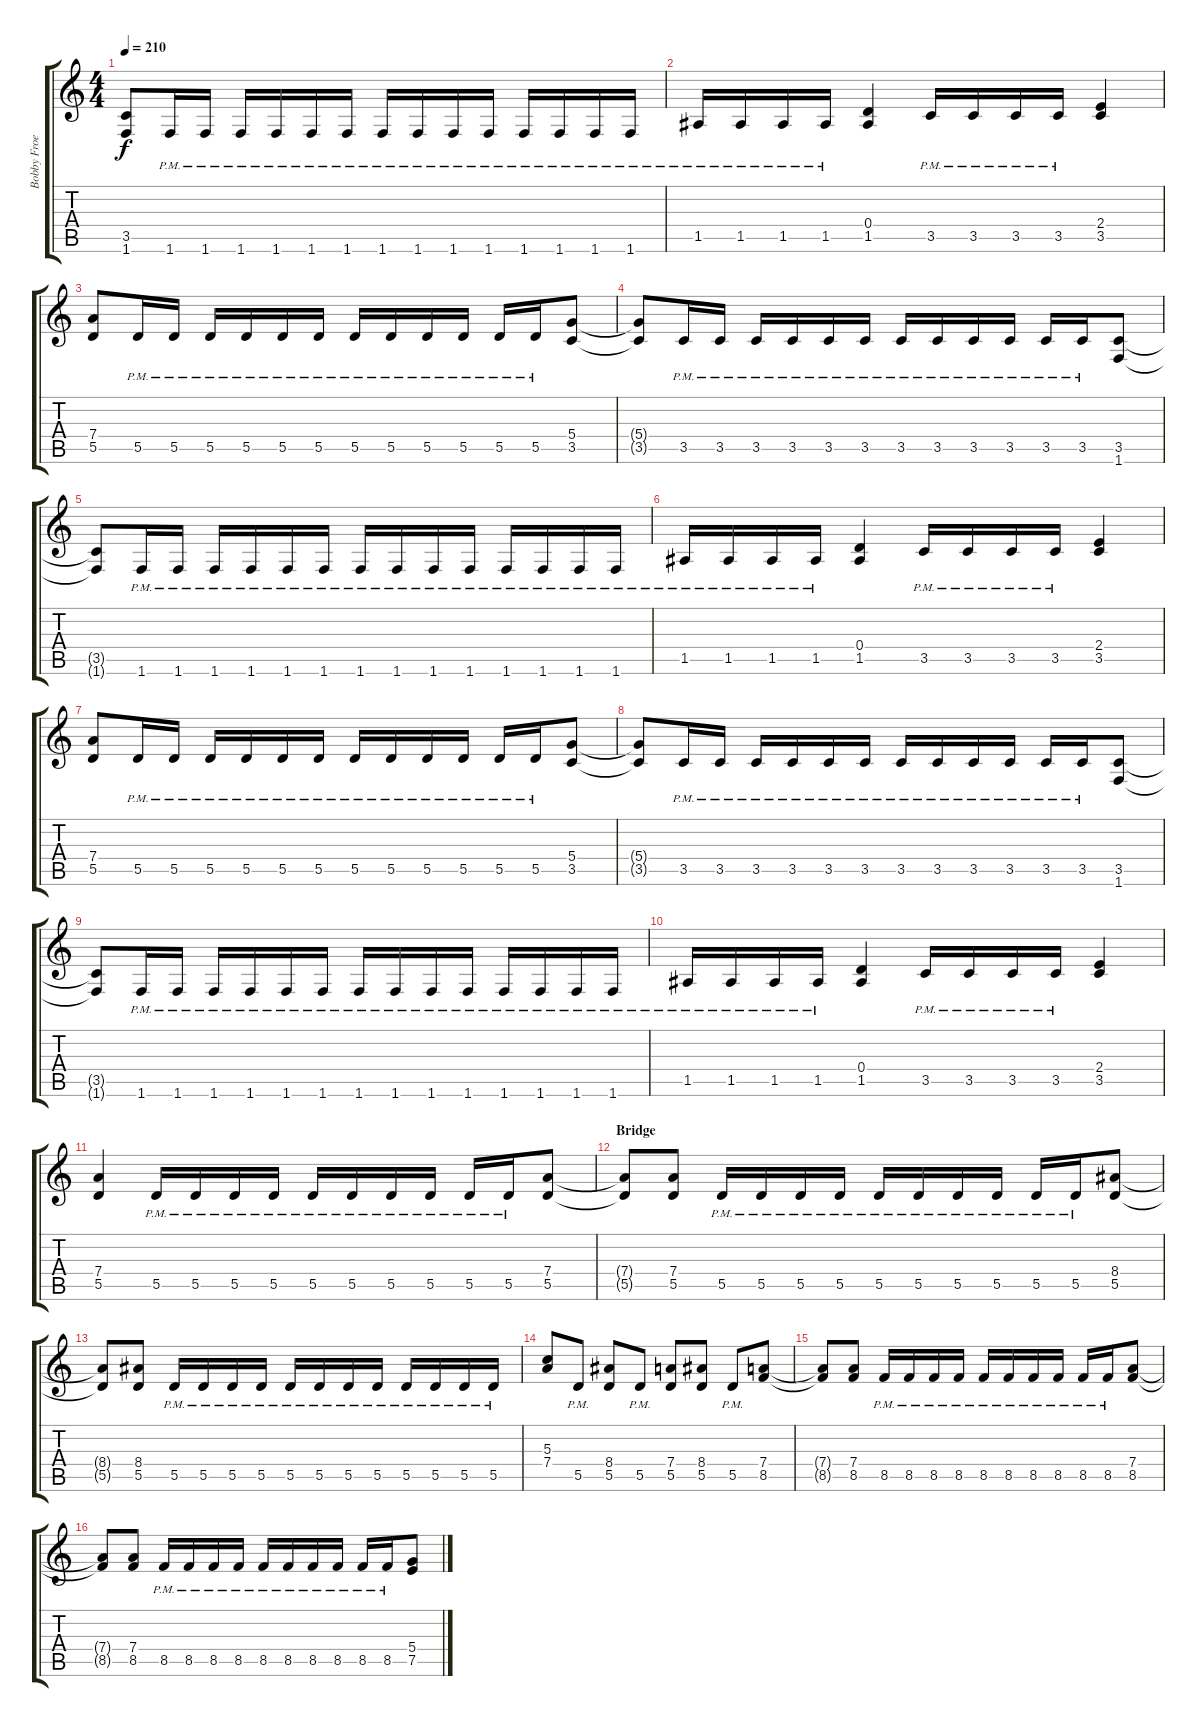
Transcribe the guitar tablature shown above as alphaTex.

\track ("Bobby Froese" "Bobby Froe") {instrument distortionguitar}
\staff {score tabs}
\tuning (E4 B3 G3 D3 A2 E2) {hide}
\ts (4 4)
\tempo 210
\clef g2
\ks c
(3.5{t} 1.6{t}).8{dy f} 1.6{pm}.16 1.6{pm}.16 1.6{pm}.16 1.6{pm}.16 1.6{pm}.16 1.6{pm}.16 1.6{pm}.16 1.6{pm}.16 1.6{pm}.16 1.6{pm}.16 1.6{pm}.16 1.6{pm}.16 1.6{pm}.16 1.6{pm}.16 |
1.5{pm}.16 1.5{pm}.16 1.5{pm}.16 1.5{pm}.16 (0.4 1.5).4 3.5{pm}.16 3.5{pm}.16 3.5{pm}.16 3.5{pm}.16 (2.4 3.5).4 |
(7.4 5.5).8 5.5{pm}.16 5.5{pm}.16 5.5{pm}.16 5.5{pm}.16 5.5{pm}.16 5.5{pm}.16 5.5{pm}.16 5.5{pm}.16 5.5{pm}.16 5.5{pm}.16 5.5{pm}.16 5.5{pm}.16 (5.4 3.5).8 |
(5.4{t} 3.5{t}).8 3.5{pm}.16 3.5{pm}.16 3.5{pm}.16 3.5{pm}.16 3.5{pm}.16 3.5{pm}.16 3.5{pm}.16 3.5{pm}.16 3.5{pm}.16 3.5{pm}.16 3.5{pm}.16 3.5{pm}.16 (3.5 1.6).8 |
(3.5{t} 1.6{t}).8 1.6{pm}.16 1.6{pm}.16 1.6{pm}.16 1.6{pm}.16 1.6{pm}.16 1.6{pm}.16 1.6{pm}.16 1.6{pm}.16 1.6{pm}.16 1.6{pm}.16 1.6{pm}.16 1.6{pm}.16 1.6{pm}.16 1.6{pm}.16 |
1.5{pm}.16 1.5{pm}.16 1.5{pm}.16 1.5{pm}.16 (0.4 1.5).4 3.5{pm}.16 3.5{pm}.16 3.5{pm}.16 3.5{pm}.16 (2.4 3.5).4 |
(7.4 5.5).8 5.5{pm}.16 5.5{pm}.16 5.5{pm}.16 5.5{pm}.16 5.5{pm}.16 5.5{pm}.16 5.5{pm}.16 5.5{pm}.16 5.5{pm}.16 5.5{pm}.16 5.5{pm}.16 5.5{pm}.16 (5.4 3.5).8 |
(5.4{t} 3.5{t}).8 3.5{pm}.16 3.5{pm}.16 3.5{pm}.16 3.5{pm}.16 3.5{pm}.16 3.5{pm}.16 3.5{pm}.16 3.5{pm}.16 3.5{pm}.16 3.5{pm}.16 3.5{pm}.16 3.5{pm}.16 (3.5 1.6).8 |
(3.5{t} 1.6{t}).8 1.6{pm}.16 1.6{pm}.16 1.6{pm}.16 1.6{pm}.16 1.6{pm}.16 1.6{pm}.16 1.6{pm}.16 1.6{pm}.16 1.6{pm}.16 1.6{pm}.16 1.6{pm}.16 1.6{pm}.16 1.6{pm}.16 1.6{pm}.16 |
1.5{pm}.16 1.5{pm}.16 1.5{pm}.16 1.5{pm}.16 (0.4 1.5).4 3.5{pm}.16 3.5{pm}.16 3.5{pm}.16 3.5{pm}.16 (2.4 3.5).4 |
(7.4 5.5).4 5.5{pm}.16 5.5{pm}.16 5.5{pm}.16 5.5{pm}.16 5.5{pm}.16 5.5{pm}.16 5.5{pm}.16 5.5{pm}.16 5.5{pm}.16 5.5{pm}.16 (7.4 5.5).8 |
\section ("" "Bridge")
(7.4{t} 5.5{t}).8 (7.4 5.5).8 5.5{pm}.16 5.5{pm}.16 5.5{pm}.16 5.5{pm}.16 5.5{pm}.16 5.5{pm}.16 5.5{pm}.16 5.5{pm}.16 5.5{pm}.16 5.5{pm}.16 (8.4 5.5).8 |
(8.4{t} 5.5{t}).8 (8.4 5.5).8 5.5{pm}.16 5.5{pm}.16 5.5{pm}.16 5.5{pm}.16 5.5{pm}.16 5.5{pm}.16 5.5{pm}.16 5.5{pm}.16 5.5{pm}.16 5.5{pm}.16 5.5{pm}.16 5.5{pm}.16 |
(5.3 7.4).8 5.5{pm}.8 (8.4 5.5).8 5.5{pm}.8 (7.4 5.5).8 (8.4 5.5).8 5.5{pm}.8 (7.4 8.5).8 |
(7.4{t} 8.5{t}).8 (7.4 8.5).8 8.5{pm}.16 8.5{pm}.16 8.5{pm}.16 8.5{pm}.16 8.5{pm}.16 8.5{pm}.16 8.5{pm}.16 8.5{pm}.16 8.5{pm}.16 8.5{pm}.16 (7.4 8.5).8 |
(7.4{t} 8.5{t}).8 (7.4 8.5).8 8.5{pm}.16 8.5{pm}.16 8.5{pm}.16 8.5{pm}.16 8.5{pm}.16 8.5{pm}.16 8.5{pm}.16 8.5{pm}.16 8.5{pm}.16 8.5{pm}.16 (5.4 7.5).8
